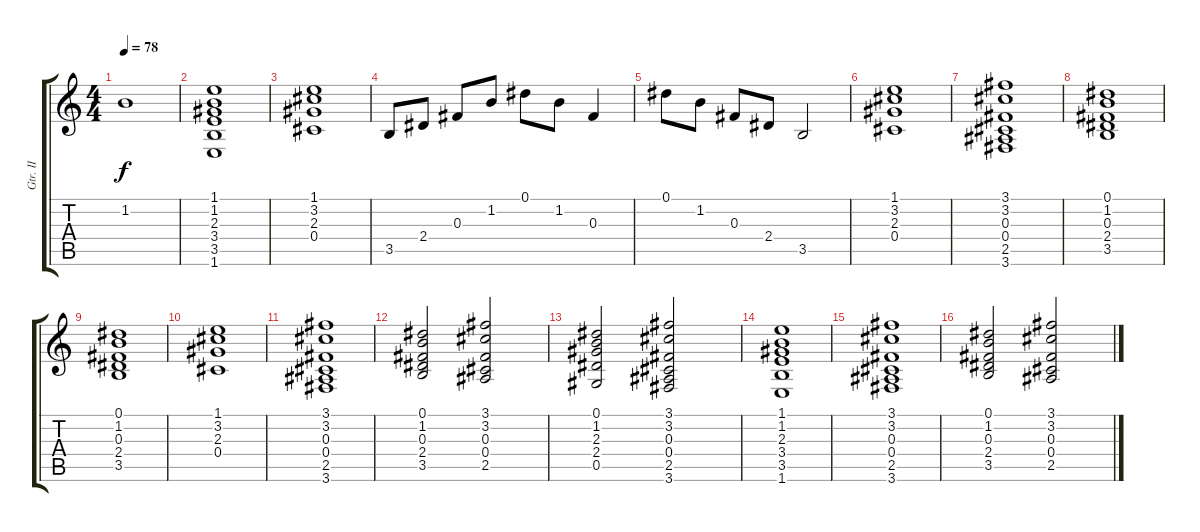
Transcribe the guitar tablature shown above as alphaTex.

\track ("Gtr. II" "Gtr. II") {instrument overdrivenguitar}
\staff {score tabs}
\tuning (Eb4 Bb3 Gb3 Db3 Ab2 Eb2) {hide}
\ts (4 4)
\tempo 78
\clef g2
\ks c
1.2{t}.1{dy f} |
(1.1 1.2 2.3 3.4 3.5 1.6).1 |
(1.1 3.2 2.3 0.4).1 |
3.5.8 2.4.8 0.3.8 1.2.8 0.1.8 1.2.8 0.3.4 |
0.1.8 1.2.8 0.3.8 2.4.8 3.5.2 |
(1.1 3.2 2.3 0.4).1 |
(3.1 3.2 0.3 0.4 2.5 3.6).1 |
(0.1 1.2 0.3 2.4 3.5).1 |
(0.1 1.2 0.3 2.4 3.5).1 |
(1.1 3.2 2.3 0.4).1 |
(3.1 3.2 0.3 0.4 2.5 3.6).1 |
(0.1 1.2 0.3 2.4 3.5).2 (3.1 3.2 0.3 0.4 2.5).2 |
(0.1 1.2 2.3 2.4 0.5).2 (3.1 3.2 0.3 0.4 2.5 3.6).2 |
(1.1 1.2 2.3 3.4 3.5 1.6).1 |
(3.1 3.2 0.3 0.4 2.5 3.6).1 |
(0.1 1.2 0.3 2.4 3.5).2 (3.1 3.2 0.3 0.4 2.5).2
